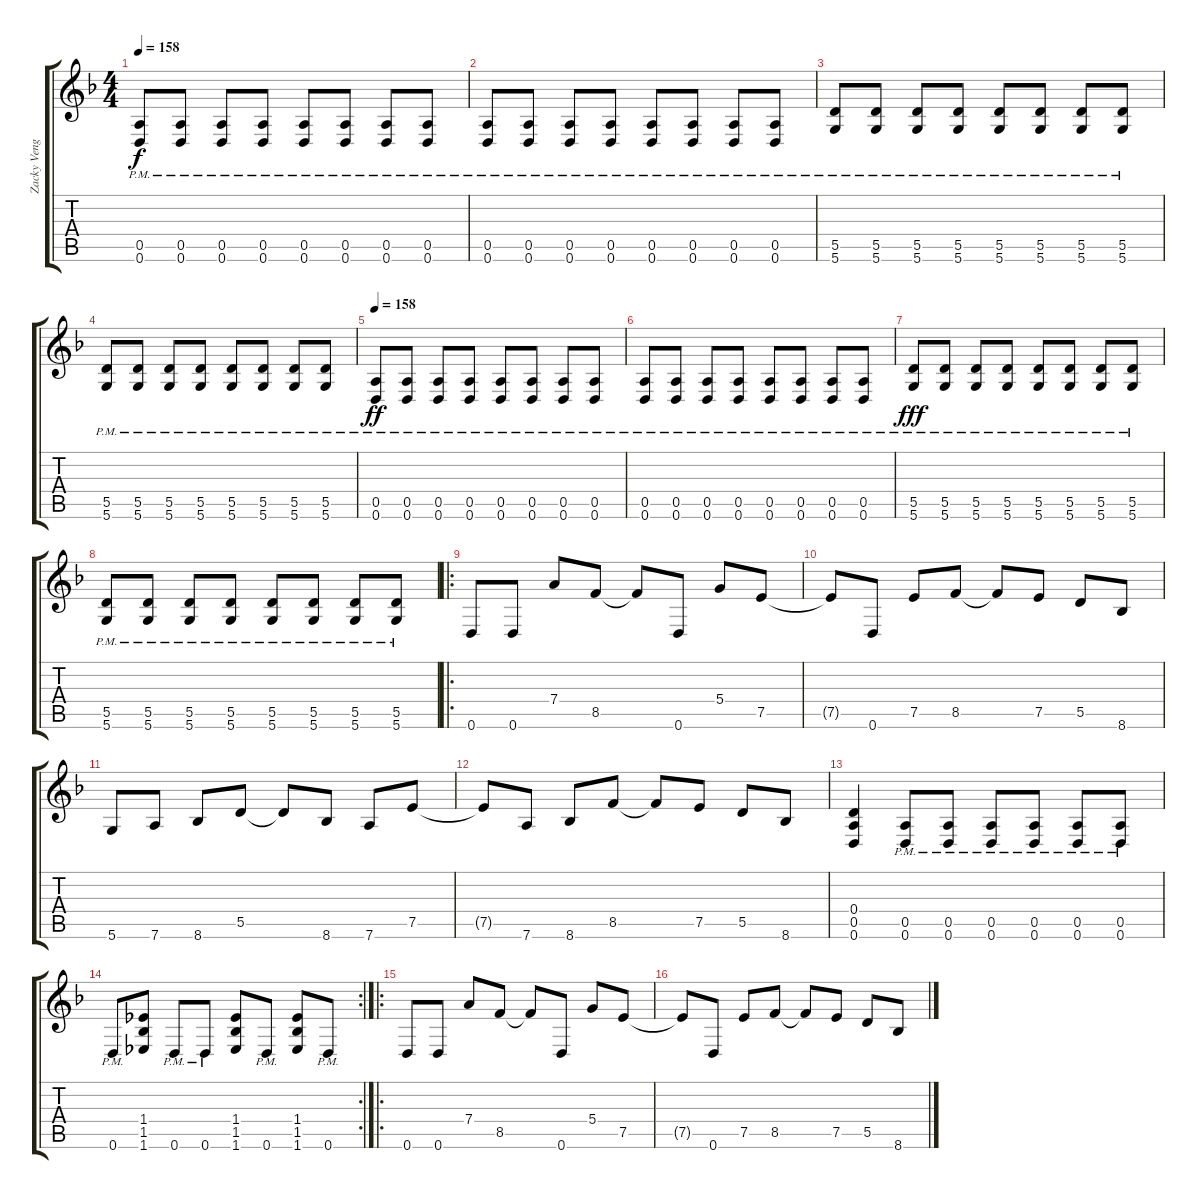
\track ("Zacky Vengeance" "Zacky Veng") {instrument distortionguitar}
\staff {score tabs}
\tuning (E4 B3 G3 D3 A2 D2) {hide}
\ts (4 4)
\tempo 158
\clef g2
\ks f
(0.5{pm} 0.6{pm}).8{dy f} (0.5{pm} 0.6{pm}).8 (0.5{pm} 0.6{pm}).8 (0.5{pm} 0.6{pm}).8 (0.5{pm} 0.6{pm}).8 (0.5{pm} 0.6{pm}).8 (0.5{pm} 0.6{pm}).8 (0.5{pm} 0.6{pm}).8 |
(0.5{pm} 0.6{pm}).8 (0.5{pm} 0.6{pm}).8 (0.5{pm} 0.6{pm}).8 (0.5{pm} 0.6{pm}).8 (0.5{pm} 0.6{pm}).8 (0.5{pm} 0.6{pm}).8 (0.5{pm} 0.6{pm}).8 (0.5{pm} 0.6{pm}).8 |
(5.5{pm} 5.6{pm}).8 (5.5{pm} 5.6{pm}).8 (5.5{pm} 5.6{pm}).8 (5.5{pm} 5.6{pm}).8 (5.5{pm} 5.6{pm}).8 (5.5{pm} 5.6{pm}).8 (5.5{pm} 5.6{pm}).8 (5.5{pm} 5.6{pm}).8 |
(5.5{pm} 5.6{pm}).8 (5.5{pm} 5.6{pm}).8 (5.5{pm} 5.6{pm}).8 (5.5{pm} 5.6{pm}).8 (5.5{pm} 5.6{pm}).8 (5.5{pm} 5.6{pm}).8 (5.5{pm} 5.6{pm}).8 (5.5{pm} 5.6{pm}).8 |
\tempo 158
(0.5{pm} 0.6{pm}).8{dy ff} (0.5{pm} 0.6{pm}).8 (0.5{pm} 0.6{pm}).8 (0.5{pm} 0.6{pm}).8 (0.5{pm} 0.6{pm}).8 (0.5{pm} 0.6{pm}).8 (0.5{pm} 0.6{pm}).8 (0.5{pm} 0.6{pm}).8 |
(0.5{pm} 0.6{pm}).8 (0.5{pm} 0.6{pm}).8 (0.5{pm} 0.6{pm}).8 (0.5{pm} 0.6{pm}).8 (0.5{pm} 0.6{pm}).8 (0.5{pm} 0.6{pm}).8 (0.5{pm} 0.6{pm}).8 (0.5{pm} 0.6{pm}).8 |
(5.5{pm} 5.6{pm}).8{dy fff} (5.5{pm} 5.6{pm}).8 (5.5{pm} 5.6{pm}).8 (5.5{pm} 5.6{pm}).8 (5.5{pm} 5.6{pm}).8 (5.5{pm} 5.6{pm}).8 (5.5{pm} 5.6{pm}).8 (5.5{pm} 5.6{pm}).8 |
(5.5{pm} 5.6{pm}).8 (5.5{pm} 5.6{pm}).8 (5.5{pm} 5.6{pm}).8 (5.5{pm} 5.6{pm}).8 (5.5{pm} 5.6{pm}).8 (5.5{pm} 5.6{pm}).8 (5.5{pm} 5.6{pm}).8 (5.5{pm} 5.6{pm}).8 |
\ro
0.6.8 0.6.8 7.4.8 8.5.8 8.5{t}.8 0.6.8 5.4.8 7.5.8 |
7.5{t}.8 0.6.8 7.5.8 8.5.8 8.5{t}.8 7.5.8 5.5.8 8.6.8 |
5.6.8 7.6.8 8.6.8 5.5.8 5.5{t}.8 8.6.8 7.6.8 7.5.8 |
7.5{t}.8 7.6.8 8.6.8 8.5.8 8.5{t}.8 7.5.8 5.5.8 8.6.8 |
(0.4 0.5 0.6).4 (0.5{pm} 0.6{pm}).8 (0.5{pm} 0.6{pm}).8 (0.5{pm} 0.6{pm}).8 (0.5{pm} 0.6{pm}).8 (0.5{pm} 0.6{pm}).8 (0.5{pm} 0.6{pm}).8 |
\rc 2
0.6{pm}.8 (1.4 1.5 1.6).8 0.6{pm}.8 0.6{pm}.8 (1.4 1.5 1.6).8 0.6{pm}.8 (1.4 1.5 1.6).8 0.6{pm}.8 |
\ro
0.6.8 0.6.8 7.4.8 8.5.8 8.5{t}.8 0.6.8 5.4.8 7.5.8 |
7.5{t}.8 0.6.8 7.5.8 8.5.8 8.5{t}.8 7.5.8 5.5.8 8.6.8
